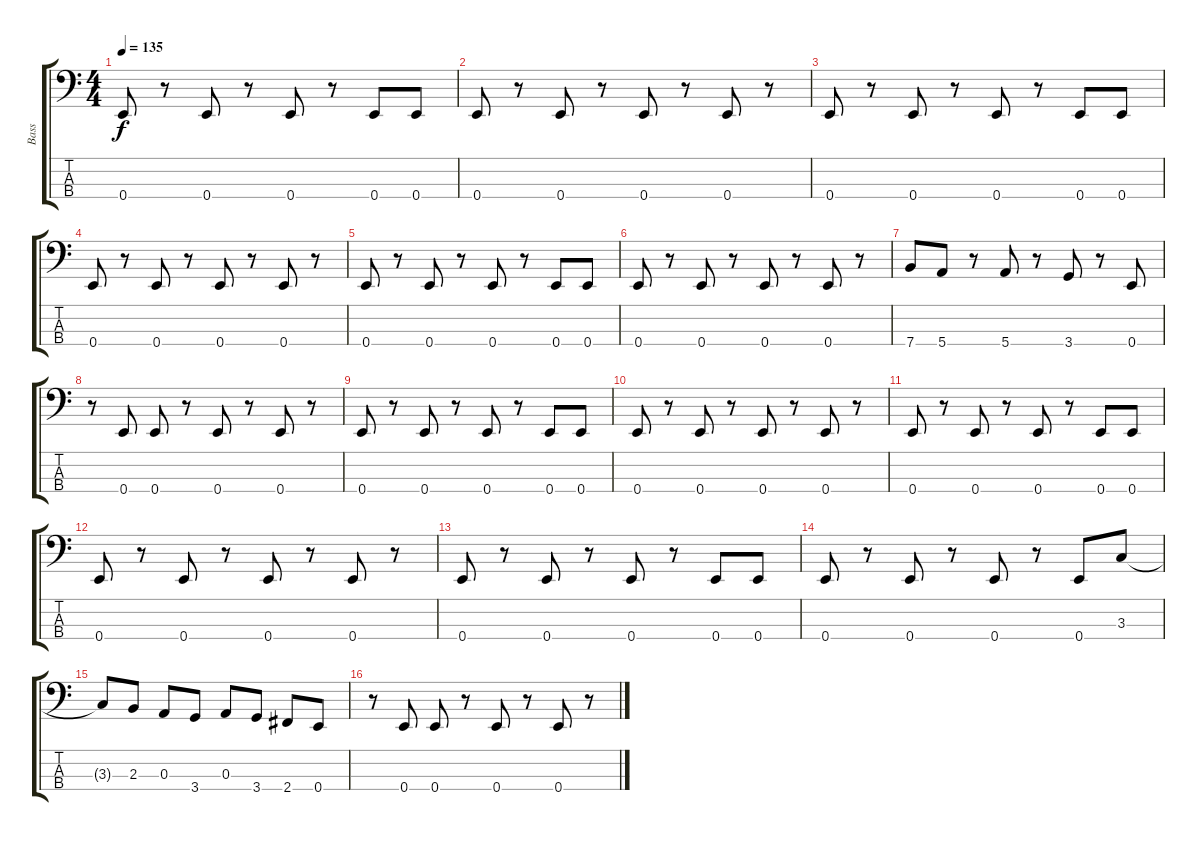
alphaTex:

\track ("Bass" "Bass") {instrument electricbasspick}
\staff {score tabs}
\tuning (G2 D2 A1 E1) {hide}
\ts (4 4)
\tempo 135
\clef f4
\ks c
0.4.8{dy f} r.8 0.4.8 r.8 0.4.8 r.8 0.4.8 0.4.8 |
0.4.8 r.8 0.4.8 r.8 0.4.8 r.8 0.4.8 r.8 |
0.4.8 r.8 0.4.8 r.8 0.4.8 r.8 0.4.8 0.4.8 |
0.4.8 r.8 0.4.8 r.8 0.4.8 r.8 0.4.8 r.8 |
0.4.8 r.8 0.4.8 r.8 0.4.8 r.8 0.4.8 0.4.8 |
0.4.8 r.8 0.4.8 r.8 0.4.8 r.8 0.4.8 r.8 |
7.4.8 5.4.8 r.8 5.4.8 r.8 3.4.8 r.8 0.4.8 |
r.8 0.4.8 0.4.8 r.8 0.4.8 r.8 0.4.8 r.8 |
0.4.8 r.8 0.4.8 r.8 0.4.8 r.8 0.4.8 0.4.8 |
0.4.8 r.8 0.4.8 r.8 0.4.8 r.8 0.4.8 r.8 |
0.4.8 r.8 0.4.8 r.8 0.4.8 r.8 0.4.8 0.4.8 |
0.4.8 r.8 0.4.8 r.8 0.4.8 r.8 0.4.8 r.8 |
0.4.8 r.8 0.4.8 r.8 0.4.8 r.8 0.4.8 0.4.8 |
0.4.8 r.8 0.4.8 r.8 0.4.8 r.8 0.4.8 3.3.8 |
3.3{t}.8 2.3.8 0.3.8 3.4.8 0.3.8 3.4.8 2.4.8 0.4.8 |
r.8 0.4.8 0.4.8 r.8 0.4.8 r.8 0.4.8 r.8
